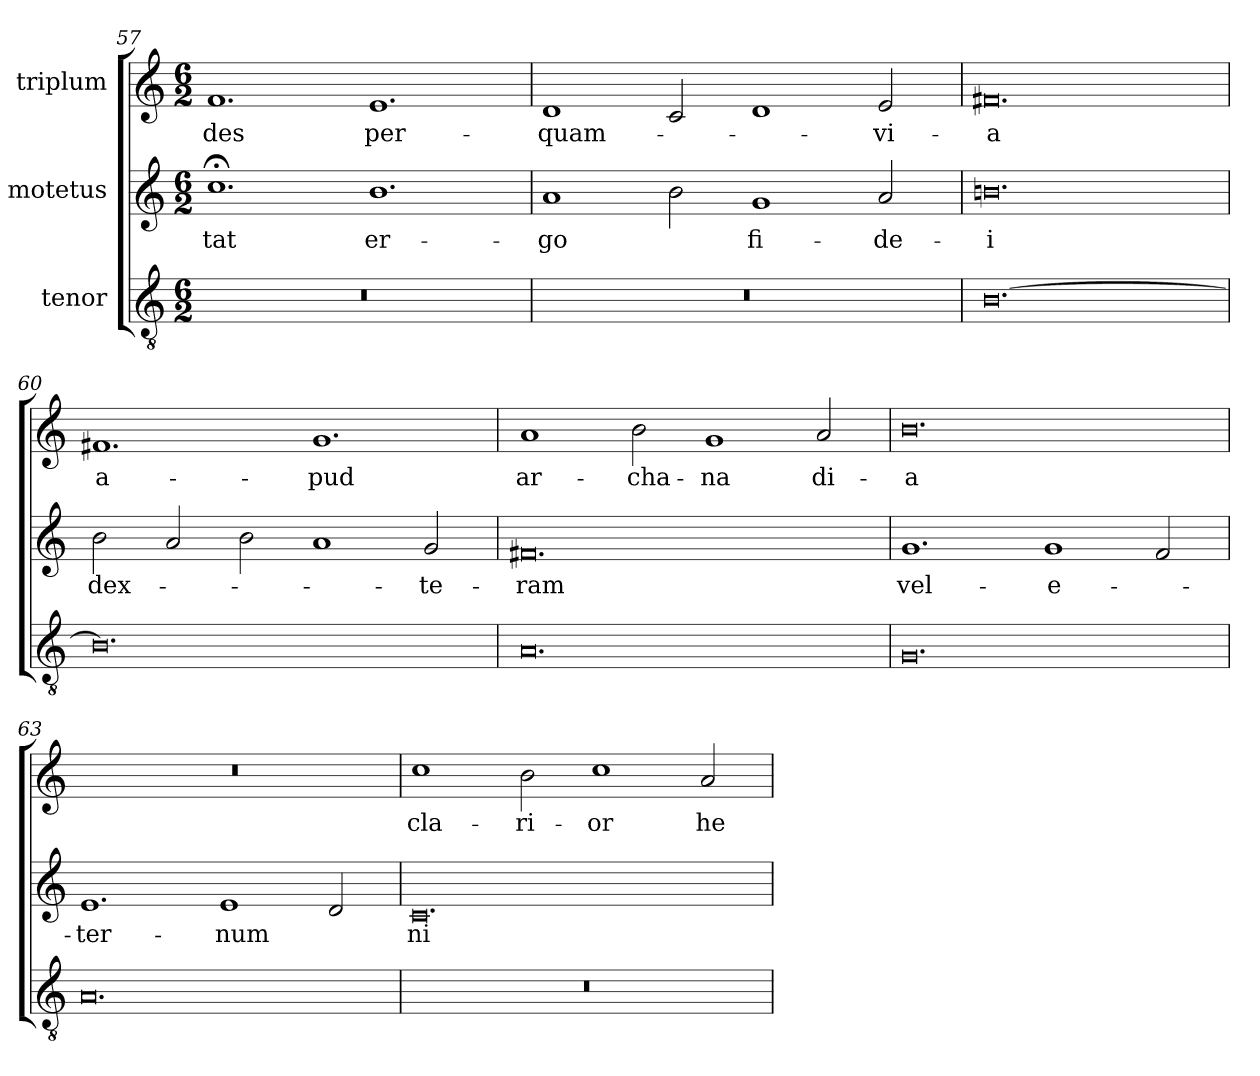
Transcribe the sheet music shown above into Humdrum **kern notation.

**kern	**kern	**text	**kern	**text
*part3	*part2	*part2	*part1	*part1
*staff3	*staff2	*staff2	*staff1	*staff1
*I"tenor	*I"motetus	*	*I"triplum	*
!!LO:PB:g=z
*clefGv2	*clefG2	*	*clefG2	*
*k[]	*k[]	*	*k[]	*
*C:	*C:	*	*C:	*
*M6/2	*M6/2	*	*M6/2	*
=57	=57	=57	=57	=57
!LO:N:vis=0	!	!	!	!
0.r	1.cc;<\	-tat	1.f/	-des
.	1.b\	er-	1.e/	per-
=58	=58	=58	=58	=58
!LO:N:vis=0	!	!	!	!
0.r	1a/	-go	1d/	quam-
.	2b\	.	2c/	.
.	1g/	fi-	1d/	.
.	2a/	-de-	2e/	vi-
=59	=59	=59	=59	=59
[0.B\	0.bn\	-i	0.f#X/	-a
=60	=60	=60	=60	=60
0.B\]	2b\	dex-	1.f#Xi/	a-
.	2a/	.	.	.
.	2b\	.	.	.
.	1a/	.	1.g/	-pud
.	2g/	-te-	.	.
=61	=61	=61	=61	=61
0.A/	0.f#X/	-ram	1a/	ar-
.	.	.	2b\	-cha-
.	.	.	1g/	-na
.	.	.	2a/	di-
=62	=62	=62	=62	=62
0.G/	1.g/	vel-	0.b\	-a
.	1g/	e-	.	.
.	2f/	.	.	.
!!LO:LB:g=z
=63	=63	=63	=63	=63
!	!	!	!LO:N:vis=0	!
0.A/	1.e/	-ter-	0.r	.
.	1e/	-num	.	.
.	2d/	.	.	.
=64	=64	=64	=64	=64
!LO:N:vis=0	!	!	!	!
0.r	0.c/	ni-	1cc\	cla-
.	.	.	2b\	-ri-
.	.	.	1cc\	-or
.	.	.	2a/	he-
=	=	=	=	=
*-	*-	*-	*-	*-
